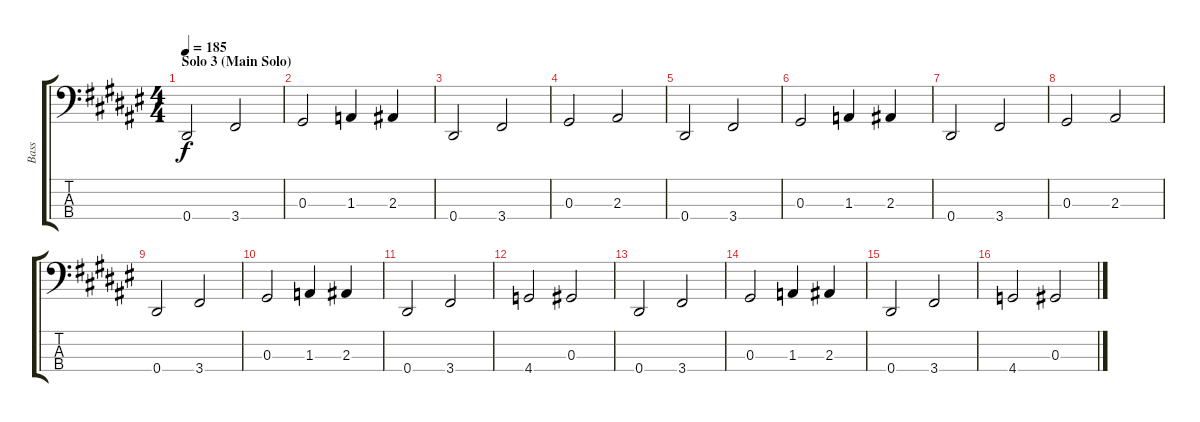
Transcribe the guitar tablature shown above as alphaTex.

\track ("Bass" "Bass") {instrument electricbasspick}
\staff {score tabs}
\tuning (Gb2 Db2 Ab1 Eb1) {hide}
\ts (4 4)
\section ("" "Solo 3 (Main Solo)")
\tempo 185
\clef f4
\ks d#minor
0.4.2{dy f} 3.4.2 |
0.3.2 1.3.4 2.3.4 |
0.4.2 3.4.2 |
0.3.2 2.3.2 |
0.4.2 3.4.2 |
0.3.2 1.3.4 2.3.4 |
0.4.2 3.4.2 |
0.3.2 2.3.2 |
0.4.2 3.4.2 |
0.3.2 1.3.4 2.3.4 |
0.4.2 3.4.2 |
4.4.2 0.3.2 |
0.4.2 3.4.2 |
0.3.2 1.3.4 2.3.4 |
0.4.2 3.4.2 |
4.4.2 0.3.2
